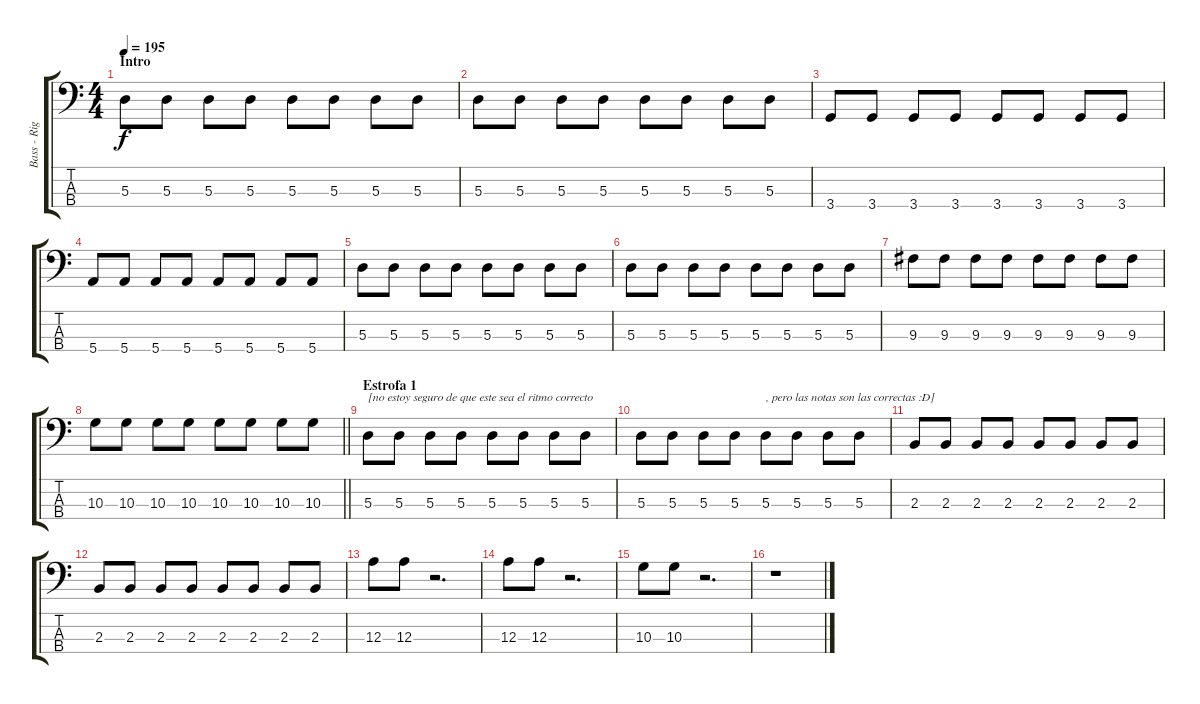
\track ("Bass - Rigo" "Bass - Rig") {instrument electricbasspick}
\staff {score tabs}
\tuning (G2 D2 A1 E1) {hide}
\ts (4 4)
\section ("" "Intro")
\tempo 195
\clef f4
\ks c
5.3.8{dy f instrument electricbasspick} 5.3.8 5.3.8 5.3.8 5.3.8 5.3.8 5.3.8 5.3.8 |
5.3.8 5.3.8 5.3.8 5.3.8 5.3.8 5.3.8 5.3.8 5.3.8 |
3.4.8 3.4.8 3.4.8 3.4.8 3.4.8 3.4.8 3.4.8 3.4.8 |
5.4.8 5.4.8 5.4.8 5.4.8 5.4.8 5.4.8 5.4.8 5.4.8 |
5.3.8 5.3.8 5.3.8 5.3.8 5.3.8 5.3.8 5.3.8 5.3.8 |
5.3.8 5.3.8 5.3.8 5.3.8 5.3.8 5.3.8 5.3.8 5.3.8 |
9.3.8 9.3.8 9.3.8 9.3.8 9.3.8 9.3.8 9.3.8 9.3.8 |
\barLineRight lightlight
10.3.8 10.3.8 10.3.8 10.3.8 10.3.8 10.3.8 10.3.8 10.3.8 |
\section ("" "Estrofa 1")
5.3.8{txt "[no estoy seguro de que este sea el ritmo correcto"} 5.3.8 5.3.8 5.3.8 5.3.8 5.3.8 5.3.8 5.3.8 |
5.3.8 5.3.8 5.3.8 5.3.8 5.3.8{txt ", pero las notas son las correctas :D]"} 5.3.8 5.3.8 5.3.8 |
2.3.8 2.3.8 2.3.8 2.3.8 2.3.8 2.3.8 2.3.8 2.3.8 |
2.3.8 2.3.8 2.3.8 2.3.8 2.3.8 2.3.8 2.3.8 2.3.8 |
12.3.8 12.3.8 r.2{d} |
12.3.8 12.3.8 r.2{d} |
10.3.8 10.3.8 r.2{d} |
r.1
